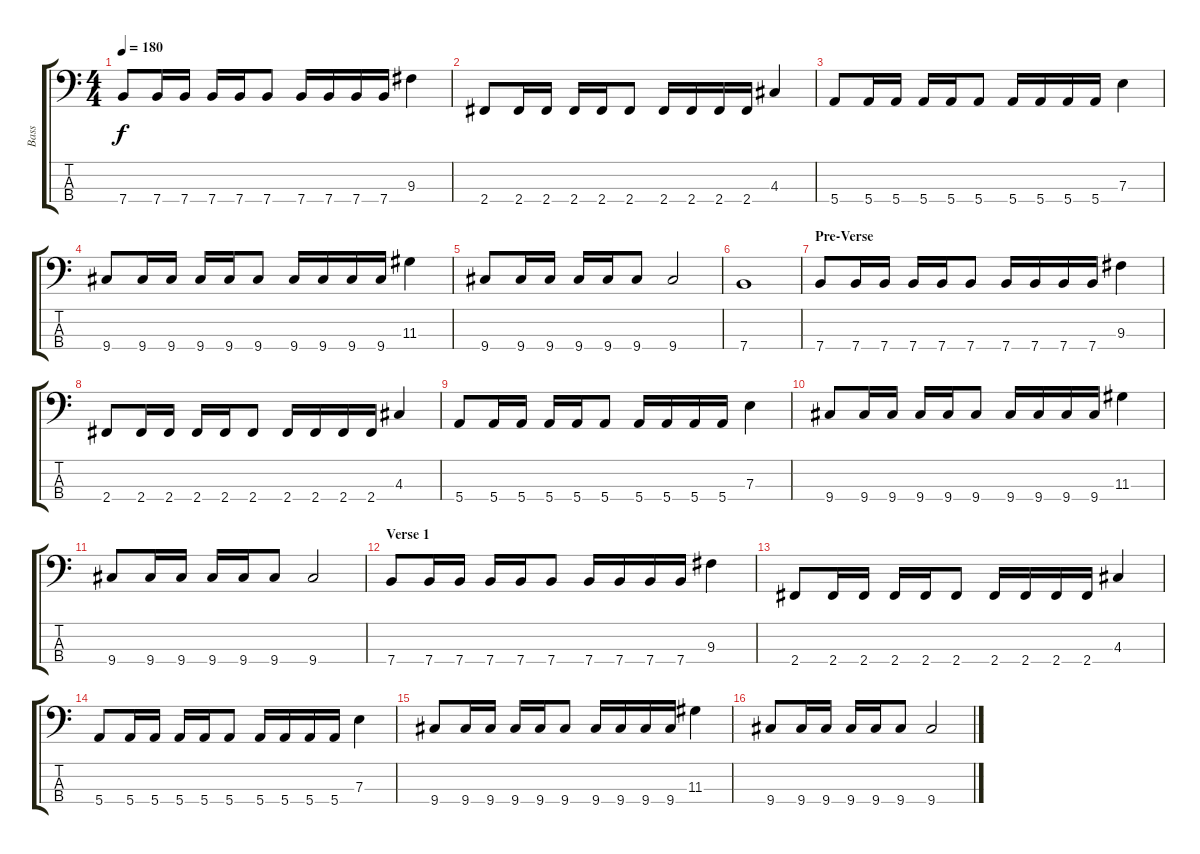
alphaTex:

\track ("Bass" "Bass") {instrument electricbassfinger}
\staff {score tabs}
\tuning (G2 D2 A1 E1) {hide}
\ts (4 4)
\tempo 180
\clef f4
\ks c
7.4.8{dy f} 7.4.16 7.4.16 7.4.16 7.4.16 7.4.8 7.4.16 7.4.16 7.4.16 7.4.16 9.3.4 |
2.4.8 2.4.16 2.4.16 2.4.16 2.4.16 2.4.8 2.4.16 2.4.16 2.4.16 2.4.16 4.3.4 |
5.4.8 5.4.16 5.4.16 5.4.16 5.4.16 5.4.8 5.4.16 5.4.16 5.4.16 5.4.16 7.3.4 |
9.4.8 9.4.16 9.4.16 9.4.16 9.4.16 9.4.8 9.4.16 9.4.16 9.4.16 9.4.16 11.3.4 |
9.4.8 9.4.16 9.4.16 9.4.16 9.4.16 9.4.8 9.4.2 |
7.4.1 |
\section ("" "Pre-Verse")
7.4.8 7.4.16 7.4.16 7.4.16 7.4.16 7.4.8 7.4.16 7.4.16 7.4.16 7.4.16 9.3.4 |
2.4.8 2.4.16 2.4.16 2.4.16 2.4.16 2.4.8 2.4.16 2.4.16 2.4.16 2.4.16 4.3.4 |
5.4.8 5.4.16 5.4.16 5.4.16 5.4.16 5.4.8 5.4.16 5.4.16 5.4.16 5.4.16 7.3.4 |
9.4.8 9.4.16 9.4.16 9.4.16 9.4.16 9.4.8 9.4.16 9.4.16 9.4.16 9.4.16 11.3.4 |
9.4.8 9.4.16 9.4.16 9.4.16 9.4.16 9.4.8 9.4.2 |
\section ("" "Verse 1")
7.4.8 7.4.16 7.4.16 7.4.16 7.4.16 7.4.8 7.4.16 7.4.16 7.4.16 7.4.16 9.3.4 |
2.4.8 2.4.16 2.4.16 2.4.16 2.4.16 2.4.8 2.4.16 2.4.16 2.4.16 2.4.16 4.3.4 |
5.4.8 5.4.16 5.4.16 5.4.16 5.4.16 5.4.8 5.4.16 5.4.16 5.4.16 5.4.16 7.3.4 |
9.4.8 9.4.16 9.4.16 9.4.16 9.4.16 9.4.8 9.4.16 9.4.16 9.4.16 9.4.16 11.3.4 |
9.4.8 9.4.16 9.4.16 9.4.16 9.4.16 9.4.8 9.4.2
